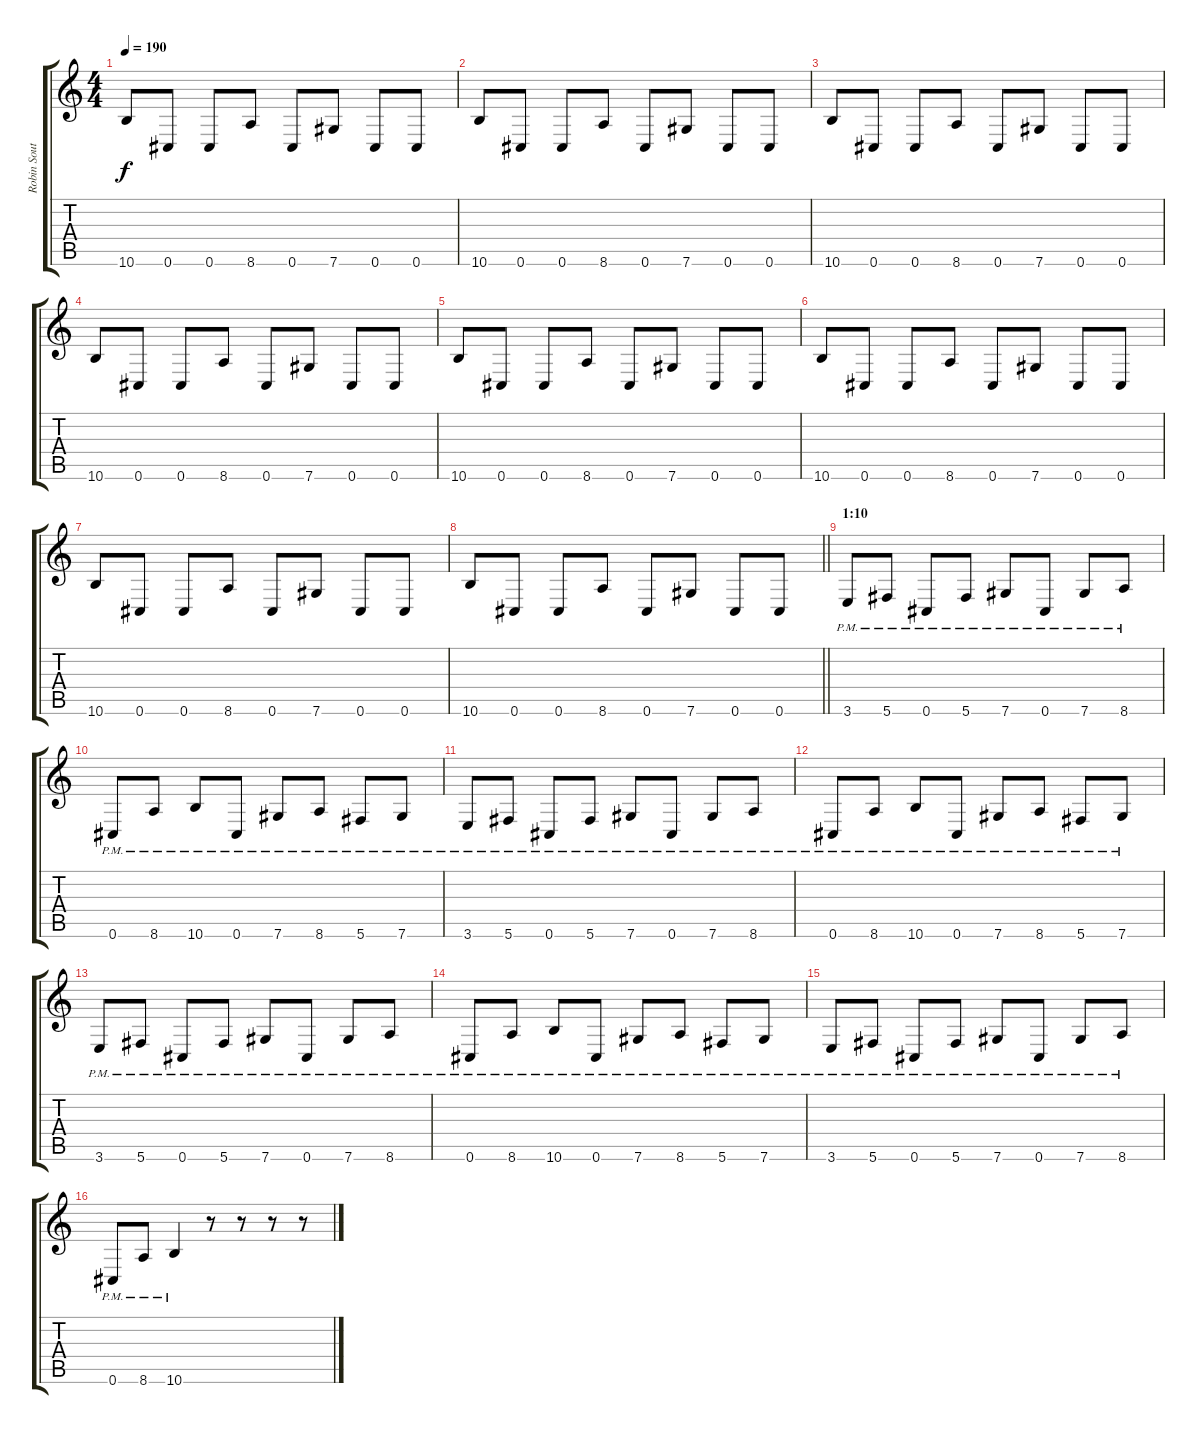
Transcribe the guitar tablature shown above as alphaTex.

\track ("Robin Southby" "Robin Sout") {instrument distortionguitar}
\staff {score tabs}
\tuning (Eb4 Bb3 Gb3 Db3 Ab2 Db2) {hide}
\ts (4 4)
\tempo 190
\clef g2
\ks c
10.6.8{dy f} 0.6.8 0.6.8 8.6.8 0.6.8 7.6.8 0.6.8 0.6.8 |
10.6.8 0.6.8 0.6.8 8.6.8 0.6.8 7.6.8 0.6.8 0.6.8 |
10.6.8 0.6.8 0.6.8 8.6.8 0.6.8 7.6.8 0.6.8 0.6.8 |
10.6.8 0.6.8 0.6.8 8.6.8 0.6.8 7.6.8 0.6.8 0.6.8 |
10.6.8 0.6.8 0.6.8 8.6.8 0.6.8 7.6.8 0.6.8 0.6.8 |
10.6.8 0.6.8 0.6.8 8.6.8 0.6.8 7.6.8 0.6.8 0.6.8 |
10.6.8 0.6.8 0.6.8 8.6.8 0.6.8 7.6.8 0.6.8 0.6.8 |
\barLineRight lightlight
10.6.8 0.6.8 0.6.8 8.6.8 0.6.8 7.6.8 0.6.8 0.6.8 |
\section ("" "1:10")
3.6{pm}.8 5.6{pm}.8 0.6{pm}.8 5.6{pm}.8 7.6{pm}.8 0.6{pm}.8 7.6{pm}.8 8.6{pm}.8 |
0.6{pm}.8 8.6{pm}.8 10.6{pm}.8 0.6{pm}.8 7.6{pm}.8 8.6{pm}.8 5.6{pm}.8 7.6{pm}.8 |
3.6{pm}.8 5.6{pm}.8 0.6{pm}.8 5.6{pm}.8 7.6{pm}.8 0.6{pm}.8 7.6{pm}.8 8.6{pm}.8 |
0.6{pm}.8 8.6{pm}.8 10.6{pm}.8 0.6{pm}.8 7.6{pm}.8 8.6{pm}.8 5.6{pm}.8 7.6{pm}.8 |
3.6{pm}.8 5.6{pm}.8 0.6{pm}.8 5.6{pm}.8 7.6{pm}.8 0.6{pm}.8 7.6{pm}.8 8.6{pm}.8 |
0.6{pm}.8 8.6{pm}.8 10.6{pm}.8 0.6{pm}.8 7.6{pm}.8 8.6{pm}.8 5.6{pm}.8 7.6{pm}.8 |
3.6{pm}.8 5.6{pm}.8 0.6{pm}.8 5.6{pm}.8 7.6{pm}.8 0.6{pm}.8 7.6{pm}.8 8.6{pm}.8 |
0.6{pm}.8 8.6{pm}.8 10.6{pm}.4 r.8 r.8 r.8 r.8
